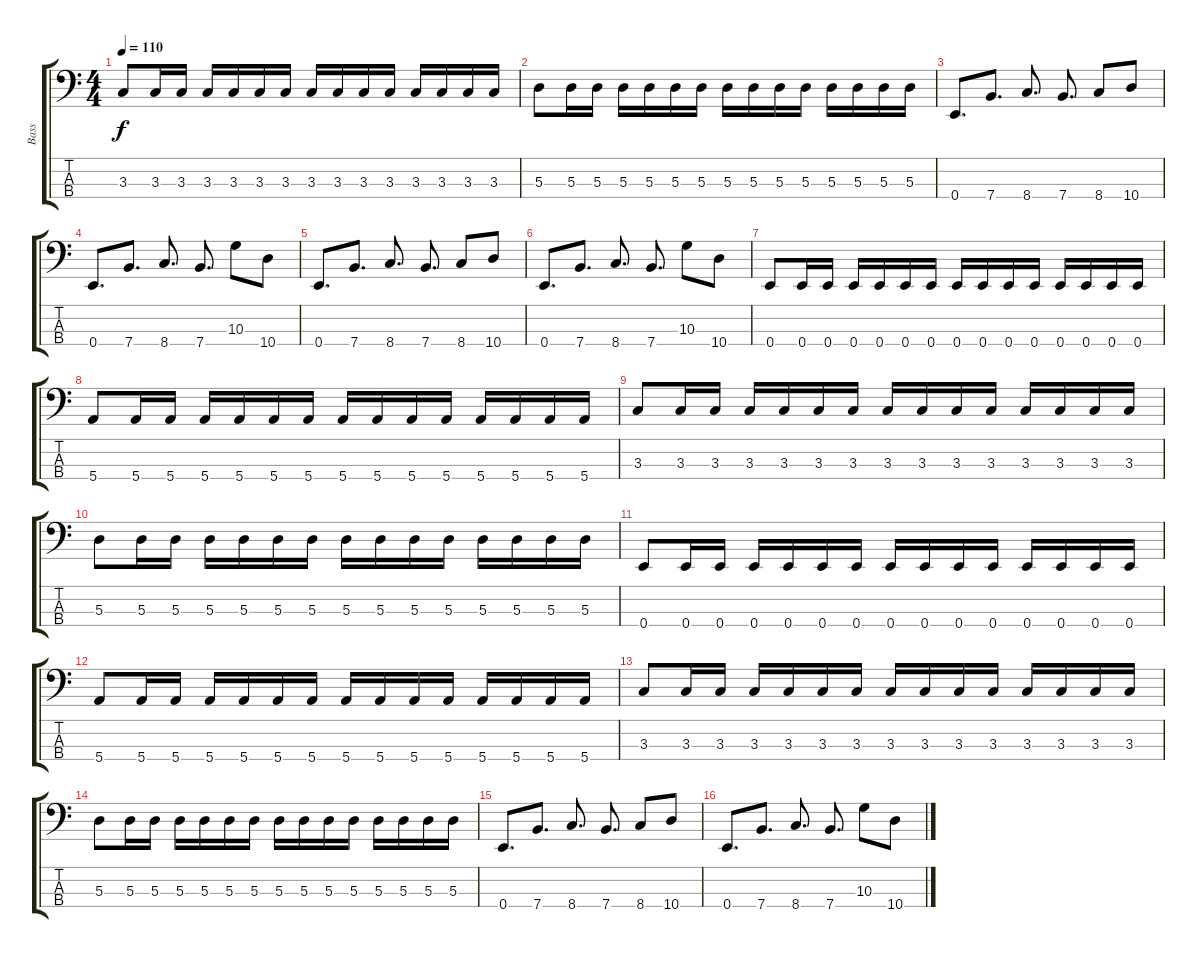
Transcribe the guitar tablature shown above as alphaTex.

\track ("Bass" "Bass") {instrument electricbassfinger}
\staff {score tabs}
\tuning (G2 D2 A1 E1) {hide}
\ts (4 4)
\tempo 110
\clef f4
\ks c
3.3.8{dy f} 3.3.16 3.3.16 3.3.16 3.3.16 3.3.16 3.3.16 3.3.16 3.3.16 3.3.16 3.3.16 3.3.16 3.3.16 3.3.16 3.3.16 |
5.3.8 5.3.16 5.3.16 5.3.16 5.3.16 5.3.16 5.3.16 5.3.16 5.3.16 5.3.16 5.3.16 5.3.16 5.3.16 5.3.16 5.3.16 |
0.4.8{d} 7.4.8{d} 8.4.8{d} 7.4.8{d} 8.4.8 10.4.8 |
0.4.8{d} 7.4.8{d} 8.4.8{d} 7.4.8{d} 10.3.8 10.4.8 |
0.4.8{d} 7.4.8{d} 8.4.8{d} 7.4.8{d} 8.4.8 10.4.8 |
0.4.8{d} 7.4.8{d} 8.4.8{d} 7.4.8{d} 10.3.8 10.4.8 |
0.4.8 0.4.16 0.4.16 0.4.16 0.4.16 0.4.16 0.4.16 0.4.16 0.4.16 0.4.16 0.4.16 0.4.16 0.4.16 0.4.16 0.4.16 |
5.4.8 5.4.16 5.4.16 5.4.16 5.4.16 5.4.16 5.4.16 5.4.16 5.4.16 5.4.16 5.4.16 5.4.16 5.4.16 5.4.16 5.4.16 |
3.3.8 3.3.16 3.3.16 3.3.16 3.3.16 3.3.16 3.3.16 3.3.16 3.3.16 3.3.16 3.3.16 3.3.16 3.3.16 3.3.16 3.3.16 |
5.3.8 5.3.16 5.3.16 5.3.16 5.3.16 5.3.16 5.3.16 5.3.16 5.3.16 5.3.16 5.3.16 5.3.16 5.3.16 5.3.16 5.3.16 |
0.4.8 0.4.16 0.4.16 0.4.16 0.4.16 0.4.16 0.4.16 0.4.16 0.4.16 0.4.16 0.4.16 0.4.16 0.4.16 0.4.16 0.4.16 |
5.4.8 5.4.16 5.4.16 5.4.16 5.4.16 5.4.16 5.4.16 5.4.16 5.4.16 5.4.16 5.4.16 5.4.16 5.4.16 5.4.16 5.4.16 |
3.3.8 3.3.16 3.3.16 3.3.16 3.3.16 3.3.16 3.3.16 3.3.16 3.3.16 3.3.16 3.3.16 3.3.16 3.3.16 3.3.16 3.3.16 |
5.3.8 5.3.16 5.3.16 5.3.16 5.3.16 5.3.16 5.3.16 5.3.16 5.3.16 5.3.16 5.3.16 5.3.16 5.3.16 5.3.16 5.3.16 |
0.4.8{d} 7.4.8{d} 8.4.8{d} 7.4.8{d} 8.4.8 10.4.8 |
0.4.8{d} 7.4.8{d} 8.4.8{d} 7.4.8{d} 10.3.8 10.4.8
